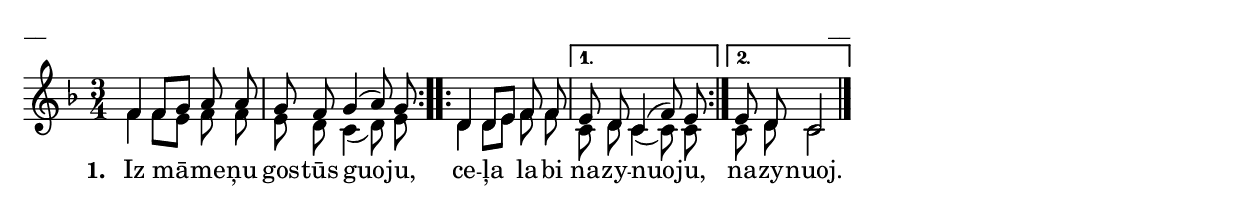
\version "2.13.18"
\paper {
line-width = 14\cm
left-margin = 0.4\cm
between-system-padding = 0.1\cm
between-system-space = 0.1\cm
}
% SBTZK, p.122
\layout {
indent = #0
ragged-last = ##f
}


voiceA = \relative c' {
\clef "treble"
\key f \major
\time 3/4
\repeat volta 2 {f4 f8 [g] a a | g f g4 (a8) g }
\repeat volta 2 {d4 d8 [e] f f}
\alternative {
{e d c4 (f8) e}
{e d c2 \bar"|."}
}
}

lyricA = \lyricmode {
\set stanza = "1. "
Iz mā -- me -- ņu gos -- tūs guo -- ju,
ce -- ļa la -- bi na -- zy -- nuo -- ju, na -- zy -- nuoj.
}

voiceB= \relative c' {
\clef "treble"
\key f \major
\time 3/4
\repeat volta 2 {f4 f8 [e] f f | e d c4 (d8) e }
\repeat volta 2 {d4 d8 [e] f f}
\alternative {
{c d c4 (c8) c}
{c d c2 \bar"|."}
}
}

fullScore = <<
%\new ChordNames { \chordsA }
\new Staff {
<<
\new Voice = "voiceA" { \voiceOne \autoBeamOff \voiceA }
\lyricsto "voiceA" \new Lyrics  \lyricA
\new Voice = "voiceB" { \voiceTwo \autoBeamOff \voiceB }
>>
}
>>



\score {
\fullScore
\header { piece = "__" opus = "__" }
}
\markup { \with-color #(x11-color 'white) \sans \smaller "__" }
\score {
\unfoldRepeats
\fullScore
\midi {
\context { \Staff \remove "Staff_performer" }
\context { \Voice \consists "Staff_performer" }
}
}


